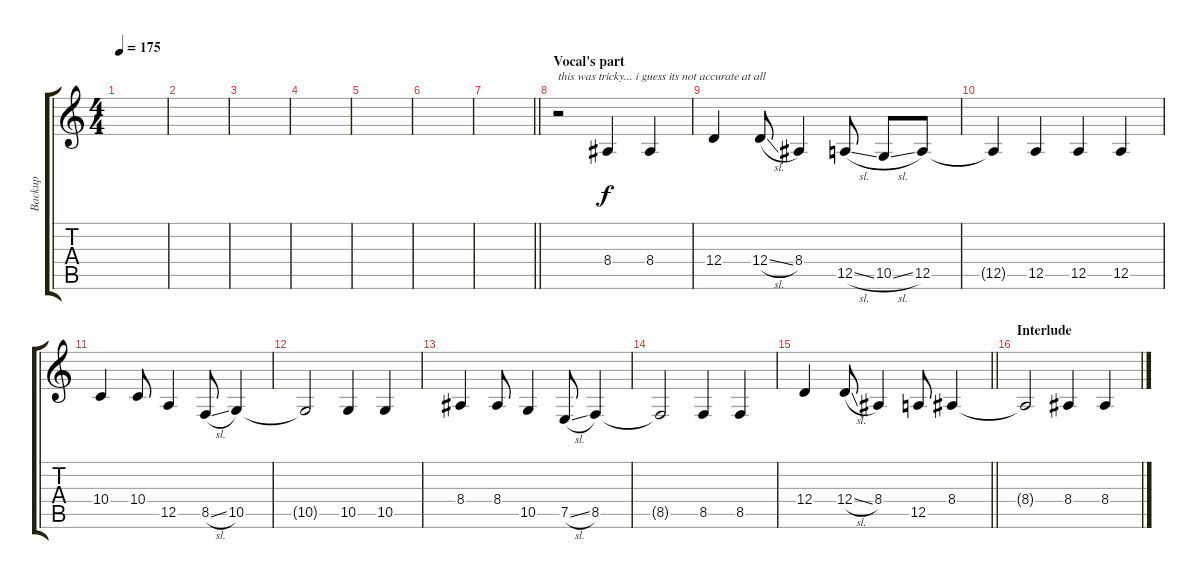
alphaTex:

\track ("Backup" "Backup") {instrument lead6voice}
\staff {score tabs}
\tuning (E4 B3 G3 D3 A2 E2) {hide}
\ts (4 4)
\tempo 175
\clef g2
\ks c
|
|
|
|
|
|
\barLineRight lightlight
|
\section ("" "Vocal's part")
r.2{txt "this was tricky... i guess its not accurate at all"} 8.4.4 8.4.4 |
12.4.4 12.4{sl}.8 8.4.4 12.5{sl}.8 10.5{sl}.8 12.5.8 |
12.5{t}.4 12.5.4 12.5.4 12.5.4 |
10.4.4 10.4.8 12.5.4 8.5{sl}.8 10.5.4 |
10.5{t}.2 10.5.4 10.5.4 |
8.4.4 8.4.8 10.5.4 7.5{sl}.8 8.5.4 |
8.5{t}.2 8.5.4 8.5.4 |
\barLineRight lightlight
12.4.4 12.4{sl}.8 8.4.4 12.5.8 8.4.4 |
\section ("" "Interlude")
8.4{t}.2 8.4.4 8.4.4
